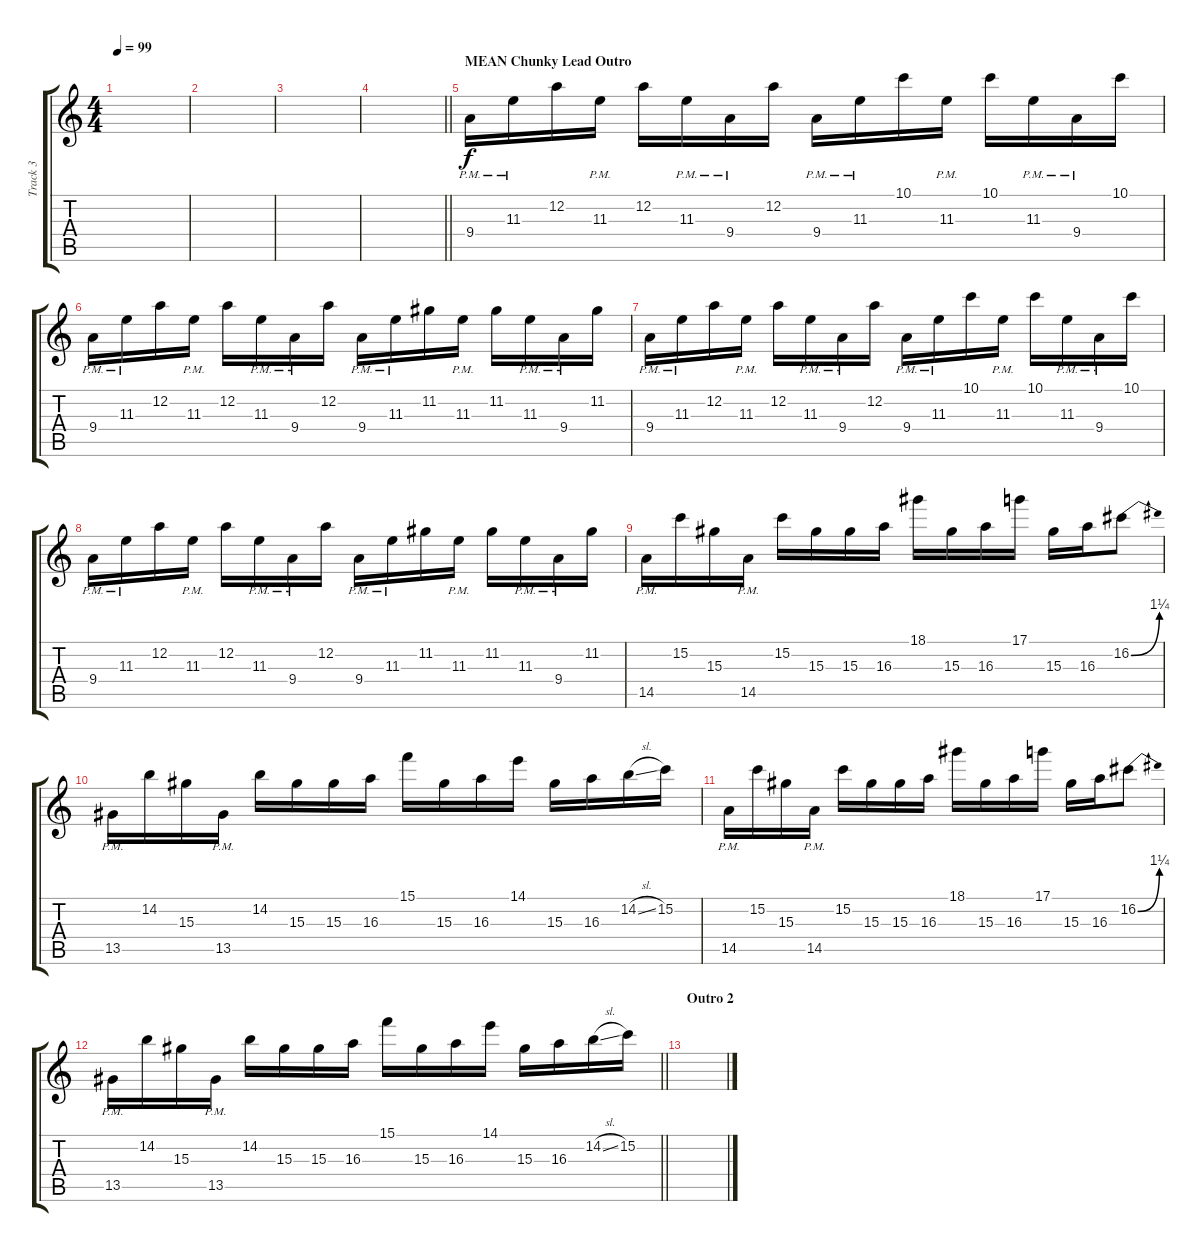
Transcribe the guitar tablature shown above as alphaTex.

\track ("Track 3" "Track 3") {instrument distortionguitar}
\staff {score tabs}
\tuning (D4 A3 F3 C3 G2 C2) {hide}
\ts (4 4)
\tempo 99
\clef g2
\ks c
|
|
|
\barLineRight lightlight
|
\section ("" "MEAN Chunky Lead Outro")
9.4{pm}.16 11.3{pm}.16 12.2.16 11.3{pm}.16 12.2.16 11.3{pm}.16 9.4{pm}.16 12.2.16 9.4{pm}.16 11.3{pm}.16 10.1.16 11.3{pm}.16 10.1.16 11.3{pm}.16 9.4{pm}.16 10.1.16 |
9.4{pm}.16 11.3{pm}.16 12.2.16 11.3{pm}.16 12.2.16 11.3{pm}.16 9.4{pm}.16 12.2.16 9.4{pm}.16 11.3{pm}.16 11.2.16 11.3{pm}.16 11.2.16 11.3{pm}.16 9.4{pm}.16 11.2.16 |
9.4{pm}.16 11.3{pm}.16 12.2.16 11.3{pm}.16 12.2.16 11.3{pm}.16 9.4{pm}.16 12.2.16 9.4{pm}.16 11.3{pm}.16 10.1.16 11.3{pm}.16 10.1.16 11.3{pm}.16 9.4{pm}.16 10.1.16 |
9.4{pm}.16 11.3{pm}.16 12.2.16 11.3{pm}.16 12.2.16 11.3{pm}.16 9.4{pm}.16 12.2.16 9.4{pm}.16 11.3{pm}.16 11.2.16 11.3{pm}.16 11.2.16 11.3{pm}.16 9.4{pm}.16 11.2.16 |
14.5{pm}.16 15.2.16 15.3.16 14.5{pm}.16 15.2.16 15.3.16 15.3.16 16.3.16 18.1.16 15.3.16 16.3.16 17.1.16 15.3.16 16.3.16 16.2{be (bend 0 0 60 5)}.8 |
13.5{pm}.16 14.2.16 15.3.16 13.5{pm}.16 14.2.16 15.3.16 15.3.16 16.3.16 15.1.16 15.3.16 16.3.16 14.1.16 15.3.16 16.3.16 14.2{sl}.16 15.2.16 |
14.5{pm}.16 15.2.16 15.3.16 14.5{pm}.16 15.2.16 15.3.16 15.3.16 16.3.16 18.1.16 15.3.16 16.3.16 17.1.16 15.3.16 16.3.16 16.2{be (bend 0 0 60 5)}.8 |
\barLineRight lightlight
13.5{pm}.16 14.2.16 15.3.16 13.5{pm}.16 14.2.16 15.3.16 15.3.16 16.3.16 15.1.16 15.3.16 16.3.16 14.1.16 15.3.16 16.3.16 14.2{sl}.16 15.2.16 |
\section ("" "Outro 2")
